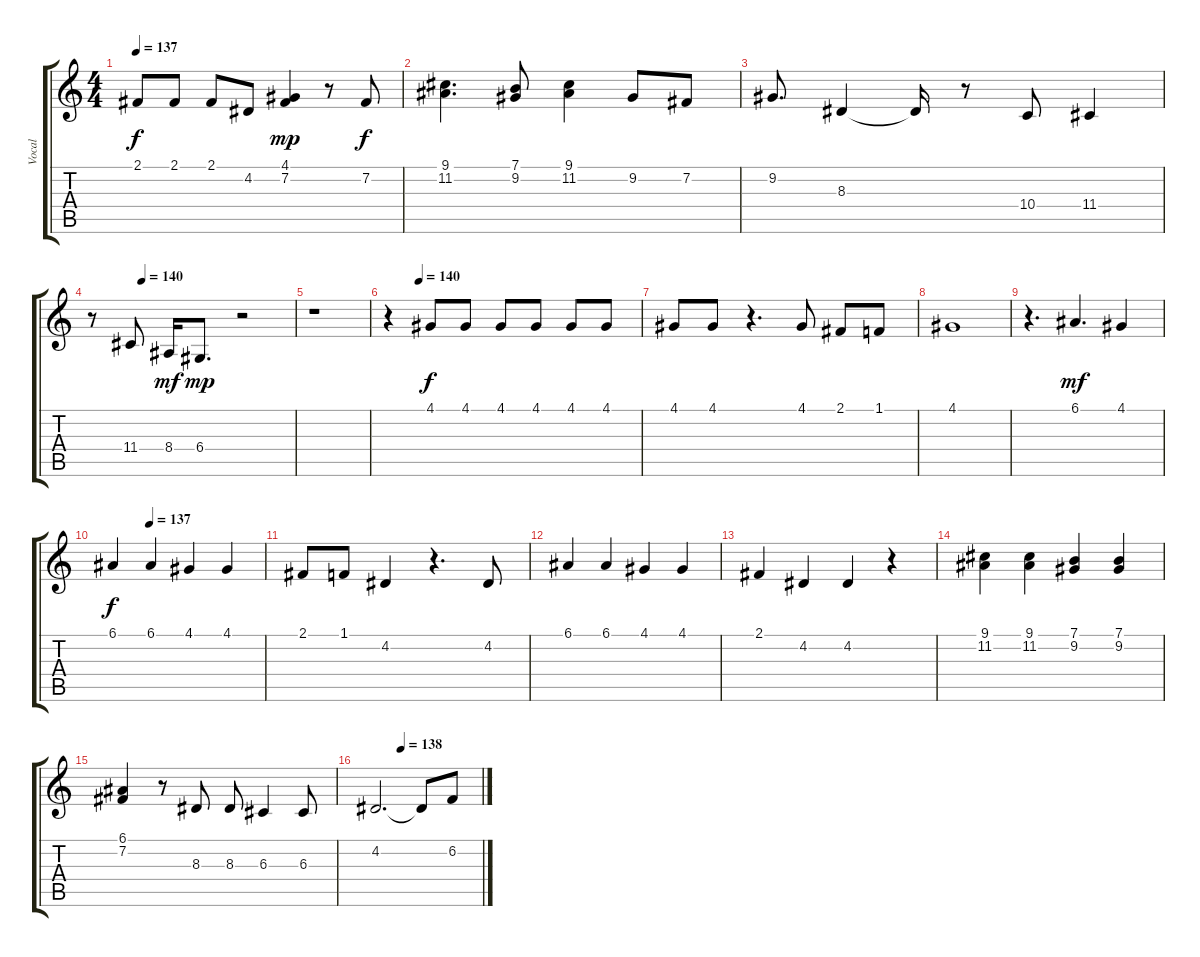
\track ("Vocal" "Vocal") {instrument flute}
\staff {score tabs}
\tuning (E4 B3 G3 D3 A2 E2) {hide}
\ts (4 4)
\tempo 137
\clef g2
\ks c
2.1.8{dy f} 2.1.8 2.1.8 4.2.8 (4.1 7.2).4{dy mp} r.8 7.2.8{dy f} |
(9.1 11.2).4{d} (7.1 9.2).8 (9.1 11.2).4 9.2.8 7.2.8 |
9.2.8{d} 8.3.4 8.3{t}.16 r.8 10.4.8 11.4.4 |
\tempo (140 0.25)
r.8 11.4.8 8.4.16{dy mf} 6.4.8{d dy mp} r.2 |
r.1 |
\tempo (140 0.125)
r.4 4.1.8{dy f} 4.1.8 4.1.8 4.1.8 4.1.8 4.1.8 |
4.1.8 4.1.8 r.4{d} 4.1.8 2.1.8 1.1.8 |
4.1.1 |
r.4{d} 6.1.4{d dy mf} 4.1.4 |
\tempo (137 0.25)
6.1.4{dy f} 6.1.4 4.1.4 4.1.4 |
2.1.8 1.1.8 4.2.4 r.4{d} 4.2.8 |
6.1.4 6.1.4 4.1.4 4.1.4 |
2.1.4 4.2.4 4.2.4 r.4 |
(9.1 11.2).4 (9.1 11.2).4 (7.1 9.2).4 (7.1 9.2).4 |
(6.1 7.2).4 r.8 8.3.8 8.3.8 6.3.4 6.3.8 |
\tempo (138 0.25)
4.2.2{d} 4.2{t}.8 6.2.8
